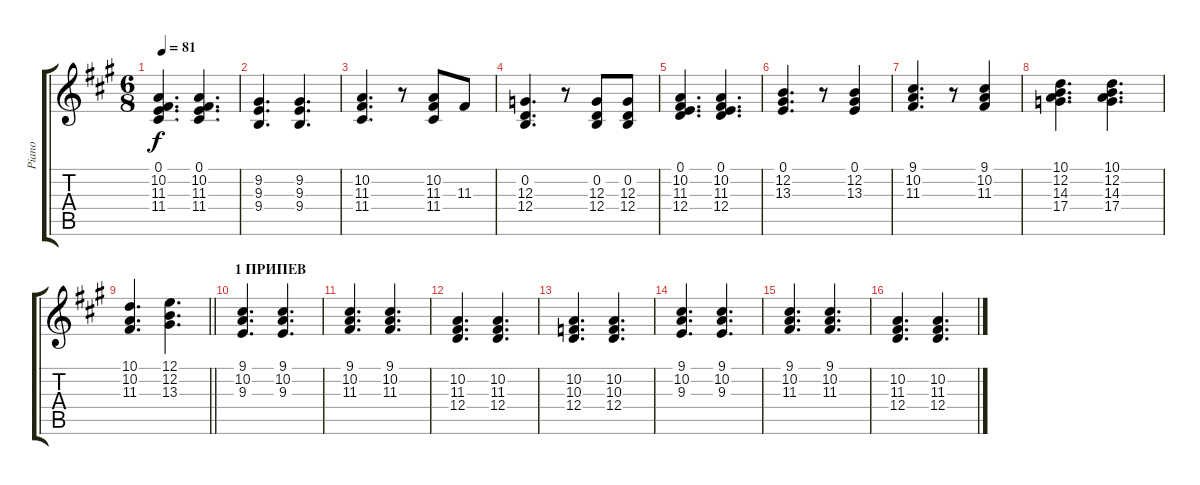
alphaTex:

\track ("Piano" "Piano") {instrument brightacousticpiano}
\staff {score tabs}
\tuning (E4 B3 G3 D3 A2 E2) {hide}
\ts (6 8)
\tempo 81
\clef g2
\ks a
(0.1 10.2 11.3 11.4).4{d dy f} (0.1 10.2 11.3 11.4).4{d} |
(9.2 9.3 9.4).4{d} (9.2 9.3 9.4).4{d} |
(10.2 11.3 11.4).4{d} r.8 (10.2 11.3 11.4).8 11.3.8 |
(0.2 12.3 12.4).4{d} r.8 (0.2 12.3 12.4).8 (0.2 12.3 12.4).8 |
(0.1 10.2 11.3 12.4).4{d} (0.1 10.2 11.3 12.4).4{d} |
(0.1 12.2 13.3).4{d} r.8 (0.1 12.2 13.3).4 |
(9.1 10.2 11.3).4{d} r.8 (9.1 10.2 11.3).4 |
(10.1 12.2 14.3 17.4).4{d} (10.1 12.2 14.3 17.4).4{d} |
\barLineRight lightlight
(10.1 10.2 11.3).4{d} (12.1 12.2 13.3).4{d} |
\section ("" "1 ПРИПЕВ")
(9.1 10.2 9.3).4{d} (9.1 10.2 9.3).4{d} |
(9.1 10.2 11.3).4{d} (9.1 10.2 11.3).4{d} |
(10.2 11.3 12.4).4{d} (10.2 11.3 12.4).4{d} |
(10.2 10.3 12.4).4{d} (10.2 10.3 12.4).4{d} |
(9.1 10.2 9.3).4{d} (9.1 10.2 9.3).4{d} |
(9.1 10.2 11.3).4{d} (9.1 10.2 11.3).4{d} |
(10.2 11.3 12.4).4{d} (10.2 11.3 12.4).4{d}
